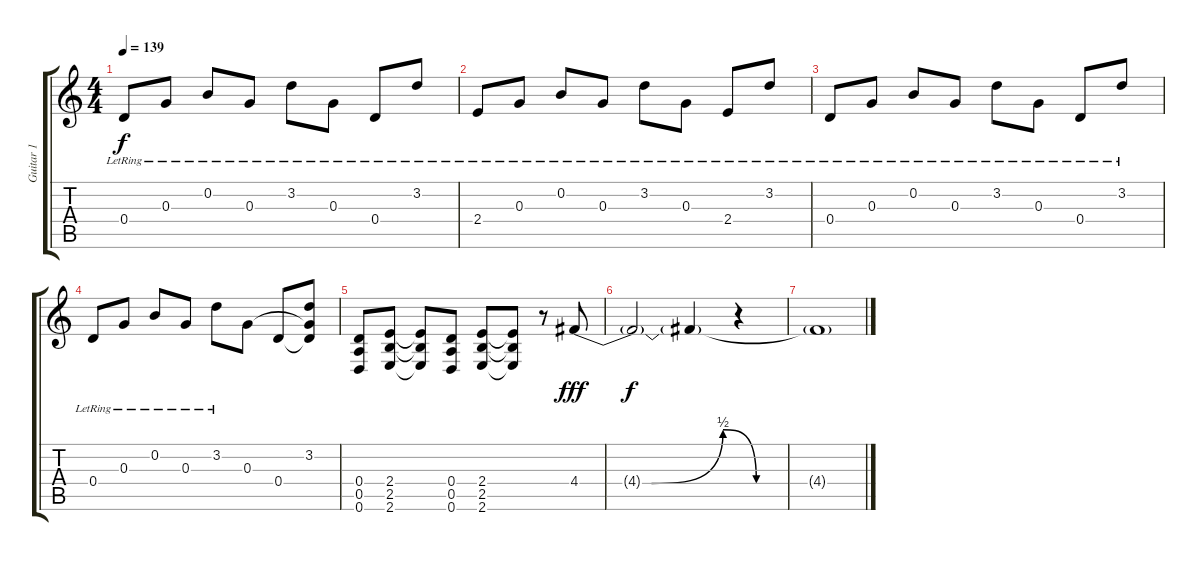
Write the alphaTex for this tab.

\track ("Guitar 1" "Guitar 1") {instrument electricguitarclean}
\staff {score tabs}
\tuning (E4 B3 G3 D3 A2 D2) {hide}
\ts (4 4)
\tempo 139
\clef g2
\ks c
0.4{lr}.8{dy f} 0.3{lr}.8 0.2{lr}.8 0.3{lr}.8 3.2{lr}.8 0.3{lr}.8 0.4{lr}.8 3.2{lr}.8 |
2.4{lr}.8 0.3{lr}.8 0.2{lr}.8 0.3{lr}.8 3.2{lr}.8 0.3{lr}.8 2.4{lr}.8 3.2{lr}.8 |
0.4{lr}.8 0.3{lr}.8 0.2{lr}.8 0.3{lr}.8 3.2{lr}.8 0.3{lr}.8 0.4{lr}.8 3.2{lr}.8 |
0.4{lr}.8 0.3{lr}.8 0.2{lr}.8 0.3{lr}.8 3.2{lr}.8 0.3.8 0.4.8 (3.2 0.3{t} 0.4{t}).8 |
(0.4 0.5 0.6).8{instrument distortionguitar} (2.4 2.5 2.6).8 (2.4{t} 2.5{t} 2.6{t}).8 (0.4 0.5 0.6).8 (2.4 2.5 2.6).8 (2.4{t} 2.5{t} 2.6{t}).8 r.8 4.4{be (custom 0 0 15 0 30 2 37 0 50 0 60 0)}.8{dy fff} |
4.4{t}.2{dy f} 4.4{t}.4 r.4 |
4.4{t}.1
